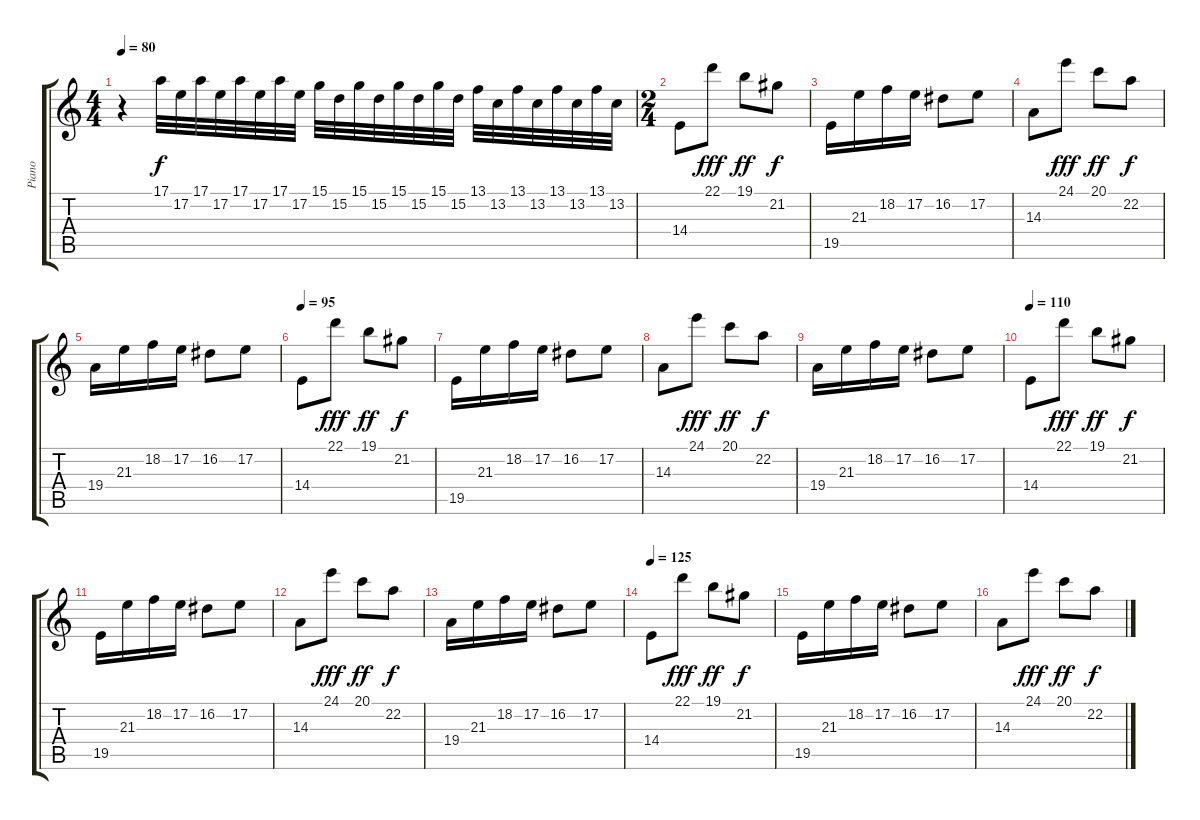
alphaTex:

\track ("Piano" "Piano") {instrument acousticgrandpiano}
\staff {score tabs}
\tuning (E4 B3 G3 D3 A2 E2) {hide}
\ts (4 4)
\tempo 80
\clef g2
\ks c
r.4{dy f instrument acousticgrandpiano} 17.1.32 17.2.32 17.1.32 17.2.32 17.1.32 17.2.32 17.1.32 17.2.32 15.1.32 15.2.32 15.1.32 15.2.32 15.1.32 15.2.32 15.1.32 15.2.32 13.1.32 13.2.32 13.1.32 13.2.32 13.1.32 13.2.32 13.1.32 13.2.32 |
\ts (2 4)
14.4.8 22.1.8{dy fff} 19.1.8{dy ff} 21.2.8{dy f} |
19.5.16 21.3.16 18.2.16 17.2.16 16.2.8 17.2.8 |
14.3.8 24.1.8{dy fff} 20.1.8{dy ff} 22.2.8{dy f} |
19.4.16 21.3.16 18.2.16 17.2.16 16.2.8 17.2.8 |
\tempo 95
14.4.8 22.1.8{dy fff} 19.1.8{dy ff} 21.2.8{dy f} |
19.5.16 21.3.16 18.2.16 17.2.16 16.2.8 17.2.8 |
14.3.8 24.1.8{dy fff} 20.1.8{dy ff} 22.2.8{dy f} |
19.4.16 21.3.16 18.2.16 17.2.16 16.2.8 17.2.8 |
\tempo 110
14.4.8 22.1.8{dy fff} 19.1.8{dy ff} 21.2.8{dy f} |
19.5.16 21.3.16 18.2.16 17.2.16 16.2.8 17.2.8 |
14.3.8 24.1.8{dy fff} 20.1.8{dy ff} 22.2.8{dy f} |
19.4.16 21.3.16 18.2.16 17.2.16 16.2.8 17.2.8 |
\tempo 125
14.4.8 22.1.8{dy fff} 19.1.8{dy ff} 21.2.8{dy f} |
19.5.16 21.3.16 18.2.16 17.2.16 16.2.8 17.2.8 |
14.3.8 24.1.8{dy fff} 20.1.8{dy ff} 22.2.8{dy f}
